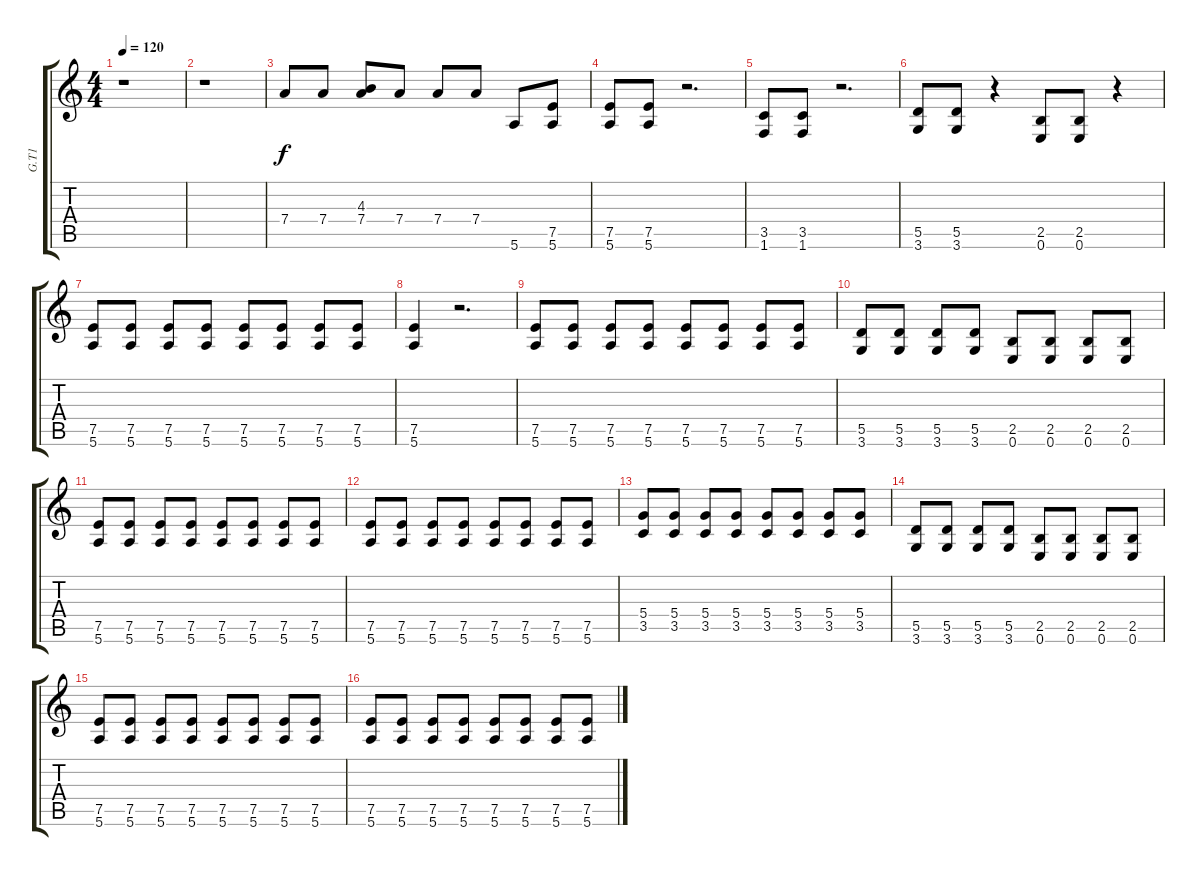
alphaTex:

\track ("G.T1" "G.T1") {instrument distortionguitar}
\staff {score tabs}
\tuning (E4 B3 G3 D3 A2 E2) {hide}
\ts (4 4)
\tempo 120
\clef g2
\ks c
r.1{dy f} |
r.1 |
7.4.8 7.4.8 (4.3 7.4).8 7.4.8 7.4.8 7.4.8 5.6.8 (7.5 5.6).8 |
(7.5 5.6).8 (7.5 5.6).8 r.2{d} |
(3.5 1.6).8 (3.5 1.6).8 r.2{d} |
(5.5 3.6).8 (5.5 3.6).8 r.4 (2.5 0.6).8 (2.5 0.6).8 r.4 |
(7.5 5.6).8 (7.5 5.6).8 (7.5 5.6).8 (7.5 5.6).8 (7.5 5.6).8 (7.5 5.6).8 (7.5 5.6).8 (7.5 5.6).8 |
(7.5 5.6).4 r.2{d} |
(7.5 5.6).8 (7.5 5.6).8 (7.5 5.6).8 (7.5 5.6).8 (7.5 5.6).8 (7.5 5.6).8 (7.5 5.6).8 (7.5 5.6).8 |
(5.5 3.6).8 (5.5 3.6).8 (5.5 3.6).8 (5.5 3.6).8 (2.5 0.6).8 (2.5 0.6).8 (2.5 0.6).8 (2.5 0.6).8 |
(7.5 5.6).8 (7.5 5.6).8 (7.5 5.6).8 (7.5 5.6).8 (7.5 5.6).8 (7.5 5.6).8 (7.5 5.6).8 (7.5 5.6).8 |
(7.5 5.6).8 (7.5 5.6).8 (7.5 5.6).8 (7.5 5.6).8 (7.5 5.6).8 (7.5 5.6).8 (7.5 5.6).8 (7.5 5.6).8 |
(5.4 3.5).8 (5.4 3.5).8 (5.4 3.5).8 (5.4 3.5).8 (5.4 3.5).8 (5.4 3.5).8 (5.4 3.5).8 (5.4 3.5).8 |
(5.5 3.6).8{volume 10} (5.5 3.6).8 (5.5 3.6).8 (5.5 3.6).8 (2.5 0.6).8 (2.5 0.6).8 (2.5 0.6).8 (2.5 0.6).8 |
(7.5 5.6).8{volume 9} (7.5 5.6).8 (7.5 5.6).8 (7.5 5.6).8 (7.5 5.6).8 (7.5 5.6).8 (7.5 5.6).8 (7.5 5.6).8 |
(7.5 5.6).8{volume 8} (7.5 5.6).8 (7.5 5.6).8 (7.5 5.6).8 (7.5 5.6).8 (7.5 5.6).8 (7.5 5.6).8 (7.5 5.6).8
